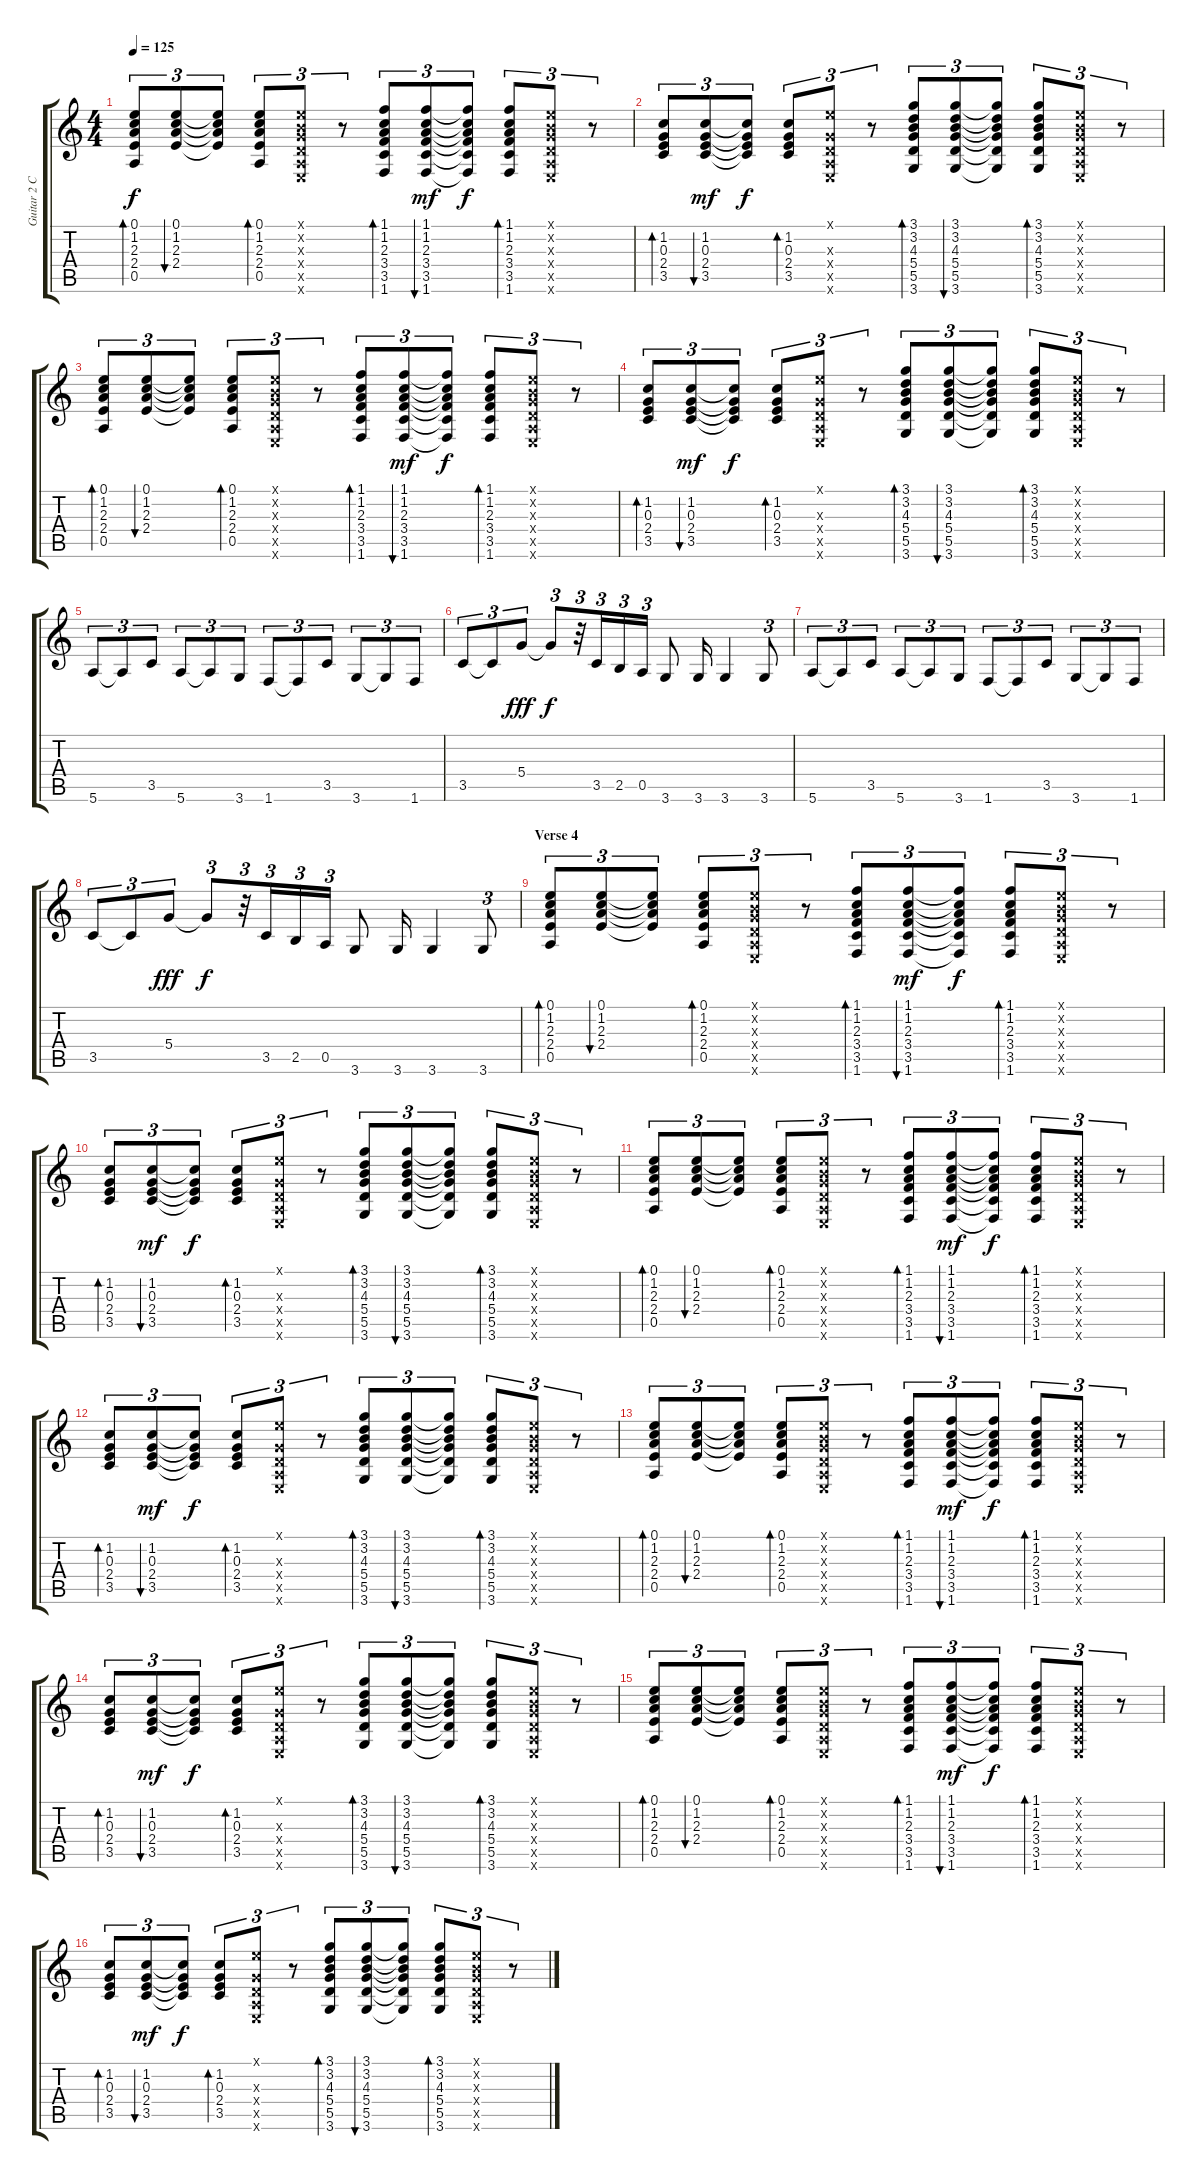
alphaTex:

\track ("Guitar 2 Clean + Small reverb" "Guitar 2 C") {instrument electricguitarclean}
\staff {score tabs}
\tuning (E4 B3 G3 D3 A2 E2) {hide}
\ts (4 4)
\tempo 125
\clef g2
\ks c
(0.1 1.2 2.3 2.4 0.5).8{tu (3 2) bd 30 dy f} (0.1 1.2 2.3 2.4).8{tu (3 2) bu 30} (0.1{t} 1.2{t} 2.3{t} 2.4{t}).8{tu (3 2)} (0.1 1.2 2.3 2.4 0.5).8{tu (3 2) bd 30} (0.1{x} 0.2{x} 0.3{x} 0.4{x} 0.5{x} 0.6{x}).8{tu (3 2)} r.8{tu (3 2)} (1.1 1.2 2.3 3.4 3.5 1.6).8{tu (3 2) bd 30} (1.1 1.2 2.3 3.4 3.5 1.6).8{tu (3 2) bu 30 dy mf} (1.1{t} 1.2{t} 2.3{t} 3.4{t} 3.5{t} 1.6{t}).8{tu (3 2) dy f} (1.1 1.2 2.3 3.4 3.5 1.6).8{tu (3 2) bd 30} (0.1{x} 0.2{x} 0.3{x} 0.4{x} 0.5{x} 0.6{x}).8{tu (3 2)} r.8{tu (3 2)} |
(1.2 0.3 2.4 3.5).8{tu (3 2) bd 30} (1.2 0.3 2.4 3.5).8{tu (3 2) bu 30 dy mf} (1.2{t} 0.3{t} 2.4{t} 3.5{t}).8{tu (3 2) dy f} (1.2 0.3 2.4 3.5).8{tu (3 2) bd 30} (0.1{x} 0.3{x} 0.4{x} 0.5{x} 0.6{x}).8{tu (3 2)} r.8{tu (3 2)} (3.1 3.2 4.3 5.4 5.5 3.6).8{tu (3 2) bd 30} (3.1 3.2 4.3 5.4 5.5 3.6).8{tu (3 2) bu 30} (3.1{t} 3.2{t} 4.3{t} 5.4{t} 5.5{t} 3.6{t}).8{tu (3 2)} (3.1 3.2 4.3 5.4 5.5 3.6).8{tu (3 2) bd 30} (0.1{x} 0.2{x} 0.3{x} 0.4{x} 0.5{x} 0.6{x}).8{tu (3 2)} r.8{tu (3 2)} |
(0.1 1.2 2.3 2.4 0.5).8{tu (3 2) bd 30} (0.1 1.2 2.3 2.4).8{tu (3 2) bu 30} (0.1{t} 1.2{t} 2.3{t} 2.4{t}).8{tu (3 2)} (0.1 1.2 2.3 2.4 0.5).8{tu (3 2) bd 30} (0.1{x} 0.2{x} 0.3{x} 0.4{x} 0.5{x} 0.6{x}).8{tu (3 2)} r.8{tu (3 2)} (1.1 1.2 2.3 3.4 3.5 1.6).8{tu (3 2) bd 30} (1.1 1.2 2.3 3.4 3.5 1.6).8{tu (3 2) bu 30 dy mf} (1.1{t} 1.2{t} 2.3{t} 3.4{t} 3.5{t} 1.6{t}).8{tu (3 2) dy f} (1.1 1.2 2.3 3.4 3.5 1.6).8{tu (3 2) bd 30} (0.1{x} 0.2{x} 0.3{x} 0.4{x} 0.5{x} 0.6{x}).8{tu (3 2)} r.8{tu (3 2)} |
(1.2 0.3 2.4 3.5).8{tu (3 2) bd 30} (1.2 0.3 2.4 3.5).8{tu (3 2) bu 30 dy mf} (1.2{t} 0.3{t} 2.4{t} 3.5{t}).8{tu (3 2) dy f} (1.2 0.3 2.4 3.5).8{tu (3 2) bd 30} (0.1{x} 0.3{x} 0.4{x} 0.5{x} 0.6{x}).8{tu (3 2)} r.8{tu (3 2)} (3.1 3.2 4.3 5.4 5.5 3.6).8{tu (3 2) bd 30} (3.1 3.2 4.3 5.4 5.5 3.6).8{tu (3 2) bu 30} (3.1{t} 3.2{t} 4.3{t} 5.4{t} 5.5{t} 3.6{t}).8{tu (3 2)} (3.1 3.2 4.3 5.4 5.5 3.6).8{tu (3 2) bd 30} (0.1{x} 0.2{x} 0.3{x} 0.4{x} 0.5{x} 0.6{x}).8{tu (3 2)} r.8{tu (3 2)} |
5.6.8{tu (3 2)} 5.6{t}.8{tu (3 2)} 3.5.8{tu (3 2)} 5.6.8{tu (3 2)} 5.6{t}.8{tu (3 2)} 3.6.8{tu (3 2)} 1.6.8{tu (3 2)} 1.6{t}.8{tu (3 2)} 3.5.8{tu (3 2)} 3.6.8{tu (3 2)} 3.6{t}.8{tu (3 2)} 1.6.8{tu (3 2)} |
3.5.8{tu (3 2)} 3.5{t}.8{tu (3 2)} 5.4.8{tu (3 2) dy fff} 5.4{t}.8{tu (3 2) dy f} r.32{tu (3 2)} 3.5.16{tu (3 2)} 2.5.16{tu (3 2)} 0.5.16{tu (3 2)} 3.6.8 3.6.16 3.6.4 3.6.8{tu (3 2)} |
5.6.8{tu (3 2)} 5.6{t}.8{tu (3 2)} 3.5.8{tu (3 2)} 5.6.8{tu (3 2)} 5.6{t}.8{tu (3 2)} 3.6.8{tu (3 2)} 1.6.8{tu (3 2)} 1.6{t}.8{tu (3 2)} 3.5.8{tu (3 2)} 3.6.8{tu (3 2)} 3.6{t}.8{tu (3 2)} 1.6.8{tu (3 2)} |
3.5.8{tu (3 2)} 3.5{t}.8{tu (3 2)} 5.4.8{tu (3 2) dy fff} 5.4{t}.8{tu (3 2) dy f} r.32{tu (3 2)} 3.5.16{tu (3 2)} 2.5.16{tu (3 2)} 0.5.16{tu (3 2)} 3.6.8 3.6.16 3.6.4 3.6.8{tu (3 2)} |
\section ("" "Verse 4")
(0.1 1.2 2.3 2.4 0.5).8{tu (3 2) bd 30} (0.1 1.2 2.3 2.4).8{tu (3 2) bu 30} (0.1{t} 1.2{t} 2.3{t} 2.4{t}).8{tu (3 2)} (0.1 1.2 2.3 2.4 0.5).8{tu (3 2) bd 30} (0.1{x} 0.2{x} 0.3{x} 0.4{x} 0.5{x} 0.6{x}).8{tu (3 2)} r.8{tu (3 2)} (1.1 1.2 2.3 3.4 3.5 1.6).8{tu (3 2) bd 30} (1.1 1.2 2.3 3.4 3.5 1.6).8{tu (3 2) bu 30 dy mf} (1.1{t} 1.2{t} 2.3{t} 3.4{t} 3.5{t} 1.6{t}).8{tu (3 2) dy f} (1.1 1.2 2.3 3.4 3.5 1.6).8{tu (3 2) bd 30} (0.1{x} 0.2{x} 0.3{x} 0.4{x} 0.5{x} 0.6{x}).8{tu (3 2)} r.8{tu (3 2)} |
(1.2 0.3 2.4 3.5).8{tu (3 2) bd 30} (1.2 0.3 2.4 3.5).8{tu (3 2) bu 30 dy mf} (1.2{t} 0.3{t} 2.4{t} 3.5{t}).8{tu (3 2) dy f} (1.2 0.3 2.4 3.5).8{tu (3 2) bd 30} (0.1{x} 0.3{x} 0.4{x} 0.5{x} 0.6{x}).8{tu (3 2)} r.8{tu (3 2)} (3.1 3.2 4.3 5.4 5.5 3.6).8{tu (3 2) bd 30} (3.1 3.2 4.3 5.4 5.5 3.6).8{tu (3 2) bu 30} (3.1{t} 3.2{t} 4.3{t} 5.4{t} 5.5{t} 3.6{t}).8{tu (3 2)} (3.1 3.2 4.3 5.4 5.5 3.6).8{tu (3 2) bd 30} (0.1{x} 0.2{x} 0.3{x} 0.4{x} 0.5{x} 0.6{x}).8{tu (3 2)} r.8{tu (3 2)} |
(0.1 1.2 2.3 2.4 0.5).8{tu (3 2) bd 30} (0.1 1.2 2.3 2.4).8{tu (3 2) bu 30} (0.1{t} 1.2{t} 2.3{t} 2.4{t}).8{tu (3 2)} (0.1 1.2 2.3 2.4 0.5).8{tu (3 2) bd 30} (0.1{x} 0.2{x} 0.3{x} 0.4{x} 0.5{x} 0.6{x}).8{tu (3 2)} r.8{tu (3 2)} (1.1 1.2 2.3 3.4 3.5 1.6).8{tu (3 2) bd 30} (1.1 1.2 2.3 3.4 3.5 1.6).8{tu (3 2) bu 30 dy mf} (1.1{t} 1.2{t} 2.3{t} 3.4{t} 3.5{t} 1.6{t}).8{tu (3 2) dy f} (1.1 1.2 2.3 3.4 3.5 1.6).8{tu (3 2) bd 30} (0.1{x} 0.2{x} 0.3{x} 0.4{x} 0.5{x} 0.6{x}).8{tu (3 2)} r.8{tu (3 2)} |
(1.2 0.3 2.4 3.5).8{tu (3 2) bd 30} (1.2 0.3 2.4 3.5).8{tu (3 2) bu 30 dy mf} (1.2{t} 0.3{t} 2.4{t} 3.5{t}).8{tu (3 2) dy f} (1.2 0.3 2.4 3.5).8{tu (3 2) bd 30} (0.1{x} 0.3{x} 0.4{x} 0.5{x} 0.6{x}).8{tu (3 2)} r.8{tu (3 2)} (3.1 3.2 4.3 5.4 5.5 3.6).8{tu (3 2) bd 30} (3.1 3.2 4.3 5.4 5.5 3.6).8{tu (3 2) bu 30} (3.1{t} 3.2{t} 4.3{t} 5.4{t} 5.5{t} 3.6{t}).8{tu (3 2)} (3.1 3.2 4.3 5.4 5.5 3.6).8{tu (3 2) bd 30} (0.1{x} 0.2{x} 0.3{x} 0.4{x} 0.5{x} 0.6{x}).8{tu (3 2)} r.8{tu (3 2)} |
(0.1 1.2 2.3 2.4 0.5).8{tu (3 2) bd 30} (0.1 1.2 2.3 2.4).8{tu (3 2) bu 30} (0.1{t} 1.2{t} 2.3{t} 2.4{t}).8{tu (3 2)} (0.1 1.2 2.3 2.4 0.5).8{tu (3 2) bd 30} (0.1{x} 0.2{x} 0.3{x} 0.4{x} 0.5{x} 0.6{x}).8{tu (3 2)} r.8{tu (3 2)} (1.1 1.2 2.3 3.4 3.5 1.6).8{tu (3 2) bd 30} (1.1 1.2 2.3 3.4 3.5 1.6).8{tu (3 2) bu 30 dy mf} (1.1{t} 1.2{t} 2.3{t} 3.4{t} 3.5{t} 1.6{t}).8{tu (3 2) dy f} (1.1 1.2 2.3 3.4 3.5 1.6).8{tu (3 2) bd 30} (0.1{x} 0.2{x} 0.3{x} 0.4{x} 0.5{x} 0.6{x}).8{tu (3 2)} r.8{tu (3 2)} |
(1.2 0.3 2.4 3.5).8{tu (3 2) bd 30} (1.2 0.3 2.4 3.5).8{tu (3 2) bu 30 dy mf} (1.2{t} 0.3{t} 2.4{t} 3.5{t}).8{tu (3 2) dy f} (1.2 0.3 2.4 3.5).8{tu (3 2) bd 30} (0.1{x} 0.3{x} 0.4{x} 0.5{x} 0.6{x}).8{tu (3 2)} r.8{tu (3 2)} (3.1 3.2 4.3 5.4 5.5 3.6).8{tu (3 2) bd 30} (3.1 3.2 4.3 5.4 5.5 3.6).8{tu (3 2) bu 30} (3.1{t} 3.2{t} 4.3{t} 5.4{t} 5.5{t} 3.6{t}).8{tu (3 2)} (3.1 3.2 4.3 5.4 5.5 3.6).8{tu (3 2) bd 30} (0.1{x} 0.2{x} 0.3{x} 0.4{x} 0.5{x} 0.6{x}).8{tu (3 2)} r.8{tu (3 2)} |
(0.1 1.2 2.3 2.4 0.5).8{tu (3 2) bd 30} (0.1 1.2 2.3 2.4).8{tu (3 2) bu 30} (0.1{t} 1.2{t} 2.3{t} 2.4{t}).8{tu (3 2)} (0.1 1.2 2.3 2.4 0.5).8{tu (3 2) bd 30} (0.1{x} 0.2{x} 0.3{x} 0.4{x} 0.5{x} 0.6{x}).8{tu (3 2)} r.8{tu (3 2)} (1.1 1.2 2.3 3.4 3.5 1.6).8{tu (3 2) bd 30} (1.1 1.2 2.3 3.4 3.5 1.6).8{tu (3 2) bu 30 dy mf} (1.1{t} 1.2{t} 2.3{t} 3.4{t} 3.5{t} 1.6{t}).8{tu (3 2) dy f} (1.1 1.2 2.3 3.4 3.5 1.6).8{tu (3 2) bd 30} (0.1{x} 0.2{x} 0.3{x} 0.4{x} 0.5{x} 0.6{x}).8{tu (3 2)} r.8{tu (3 2)} |
(1.2 0.3 2.4 3.5).8{tu (3 2) bd 30} (1.2 0.3 2.4 3.5).8{tu (3 2) bu 30 dy mf} (1.2{t} 0.3{t} 2.4{t} 3.5{t}).8{tu (3 2) dy f} (1.2 0.3 2.4 3.5).8{tu (3 2) bd 30} (0.1{x} 0.3{x} 0.4{x} 0.5{x} 0.6{x}).8{tu (3 2)} r.8{tu (3 2)} (3.1 3.2 4.3 5.4 5.5 3.6).8{tu (3 2) bd 30} (3.1 3.2 4.3 5.4 5.5 3.6).8{tu (3 2) bu 30} (3.1{t} 3.2{t} 4.3{t} 5.4{t} 5.5{t} 3.6{t}).8{tu (3 2)} (3.1 3.2 4.3 5.4 5.5 3.6).8{tu (3 2) bd 30} (0.1{x} 0.2{x} 0.3{x} 0.4{x} 0.5{x} 0.6{x}).8{tu (3 2)} r.8{tu (3 2)}
